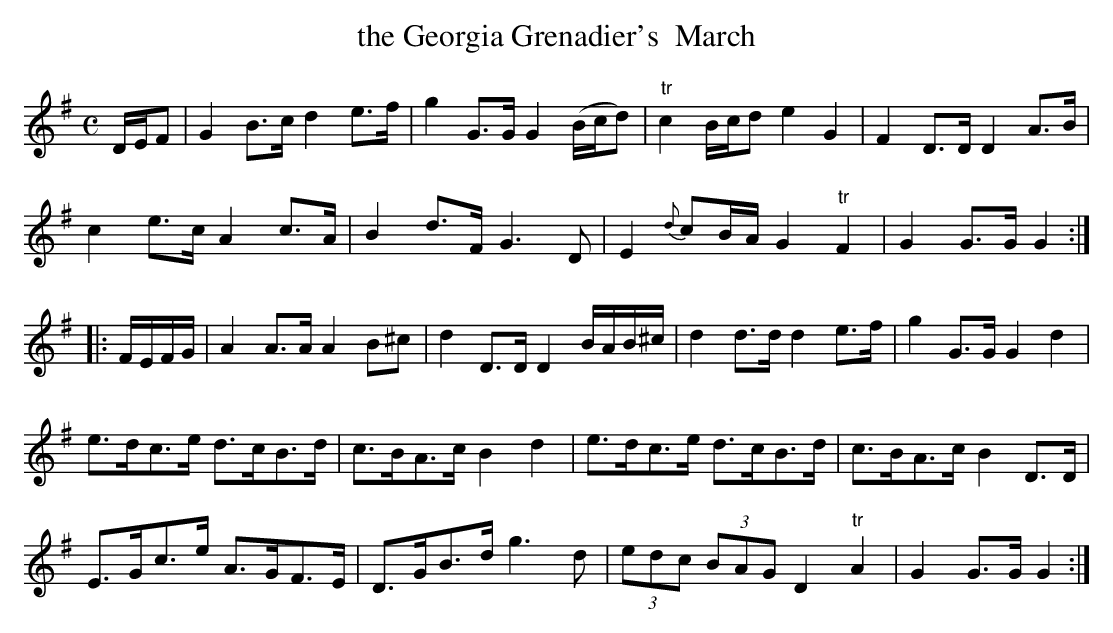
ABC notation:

X:1
T:the Georgia Grenadier's  March
M:C
K:G major
D/E/F|\
G2B>c d2e>f| g2G>G G2(B/c/d)| "tr"c2B/c/d e2G2| F2D>D D2A>B|
c2e>c A2c>A| B2d>F G3D| E2{d}cB/A/ G2"tr"F2| G2G>G G2::
F/E/F/G/|\
A2A>A A2B^c| d2D>D D2B/A/B/^c/| d2d>d d2e>f| g2G>G G2d2|
e>dc>e d>cB>d| c>BA>c B2d2| e>dc>e d>cB>d| c>BA>c B2D>D|
E>Gc>e A>GF>E| D>GB>d g3d| (3edc (3BAG D2"tr"A2| G2G>G G2:|
